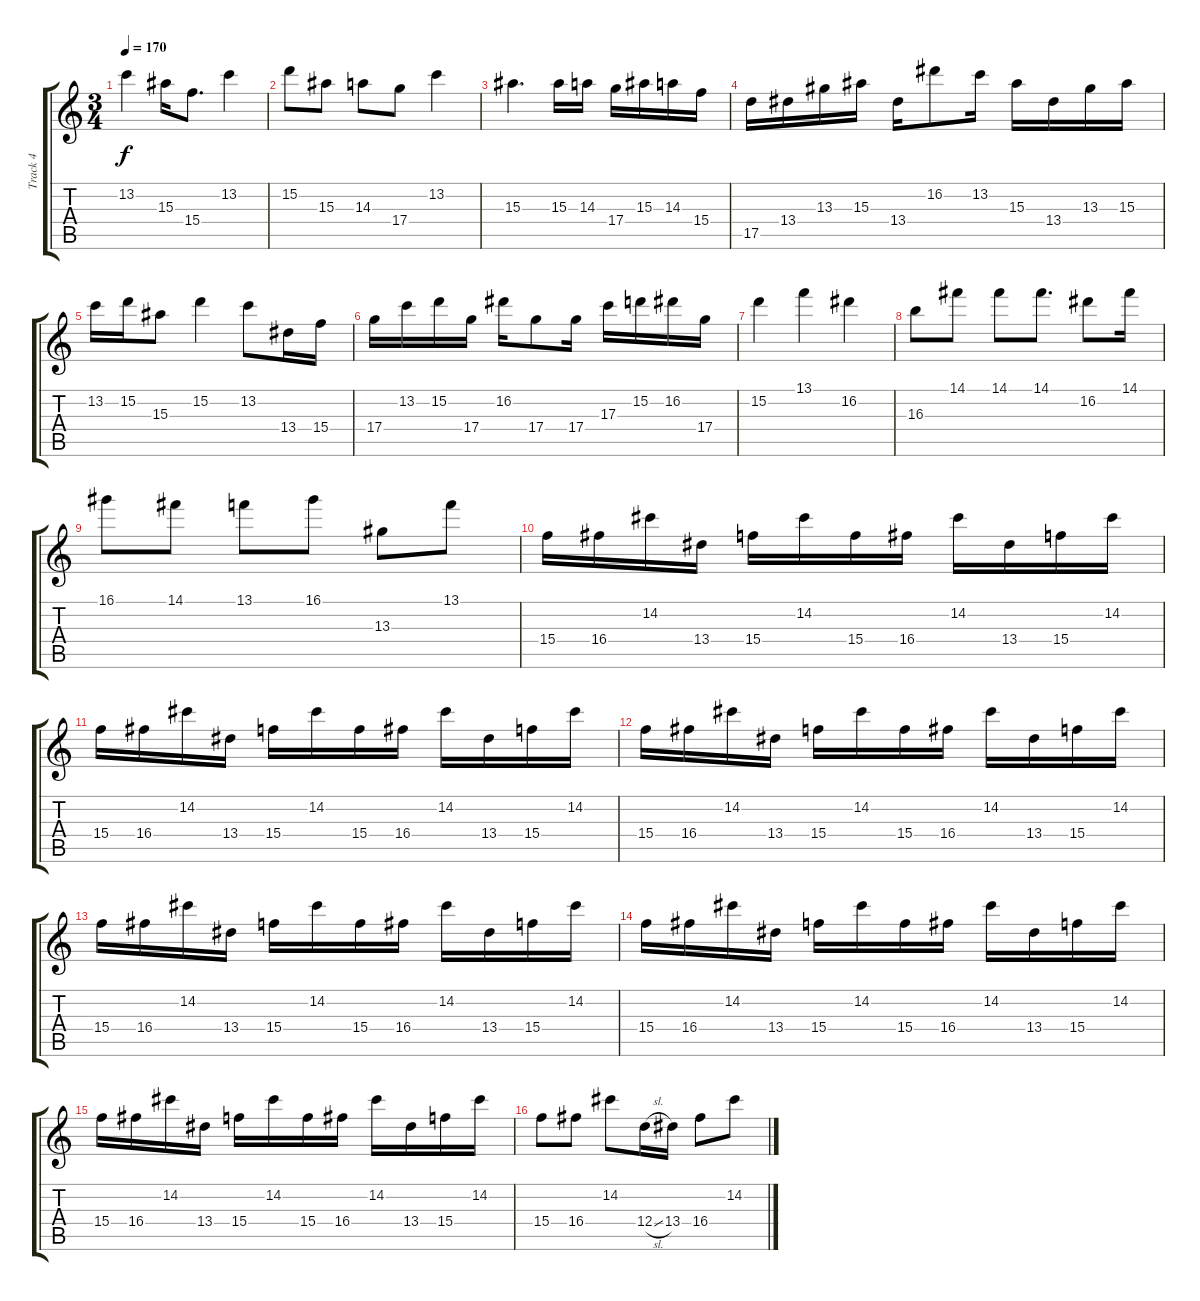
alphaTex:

\track ("Track 4" "Track 4") {instrument electricguitarjazz}
\staff {score tabs}
\tuning (E4 B3 G3 D3 A2 E2) {hide}
\ts (3 4)
\tempo 170
\clef g2
\ks c
13.2.4{dy f} 15.3.16 15.4.8{d} 13.2.4 |
15.2.8 15.3.8 14.3.8 17.4.8 13.2.4 |
15.3.4{d} 15.3.16 14.3.16 17.4.16 15.3.16 14.3.16 15.4.16 |
17.5.16 13.4.16 13.3.16 15.3.16 13.4.16 16.2.8 13.2.16 15.3.16 13.4.16 13.3.16 15.3.16 |
13.2.16 15.2.16 15.3.8 15.2.4 13.2.8 13.4.16 15.4.16 |
17.4.16 13.2.16 15.2.16 17.4.16 16.2.16 17.4.8 17.4.16 17.3.16 15.2.16 16.2.16 17.4.16 |
15.2.4 13.1.4 16.2.4 |
16.3.8 14.1.8 14.1.8 14.1.8{d} 16.2.8 14.1.16 |
16.1.8 14.1.8 13.1.8 16.1.8 13.3.8 13.1.8 |
15.4.16 16.4.16 14.2.16 13.4.16 15.4.16 14.2.16 15.4.16 16.4.16 14.2.16 13.4.16 15.4.16 14.2.16 |
15.4.16 16.4.16 14.2.16 13.4.16 15.4.16 14.2.16 15.4.16 16.4.16 14.2.16 13.4.16 15.4.16 14.2.16 |
15.4.16 16.4.16 14.2.16 13.4.16 15.4.16 14.2.16 15.4.16 16.4.16 14.2.16 13.4.16 15.4.16 14.2.16 |
15.4.16 16.4.16 14.2.16 13.4.16 15.4.16 14.2.16 15.4.16 16.4.16 14.2.16 13.4.16 15.4.16 14.2.16 |
15.4.16 16.4.16 14.2.16 13.4.16 15.4.16 14.2.16 15.4.16 16.4.16 14.2.16 13.4.16 15.4.16 14.2.16 |
15.4.16 16.4.16 14.2.16 13.4.16 15.4.16 14.2.16 15.4.16 16.4.16 14.2.16 13.4.16 15.4.16 14.2.16 |
15.4.8 16.4.8 14.2.8 12.4{sl}.16 13.4.16 16.4.8 14.2.8
